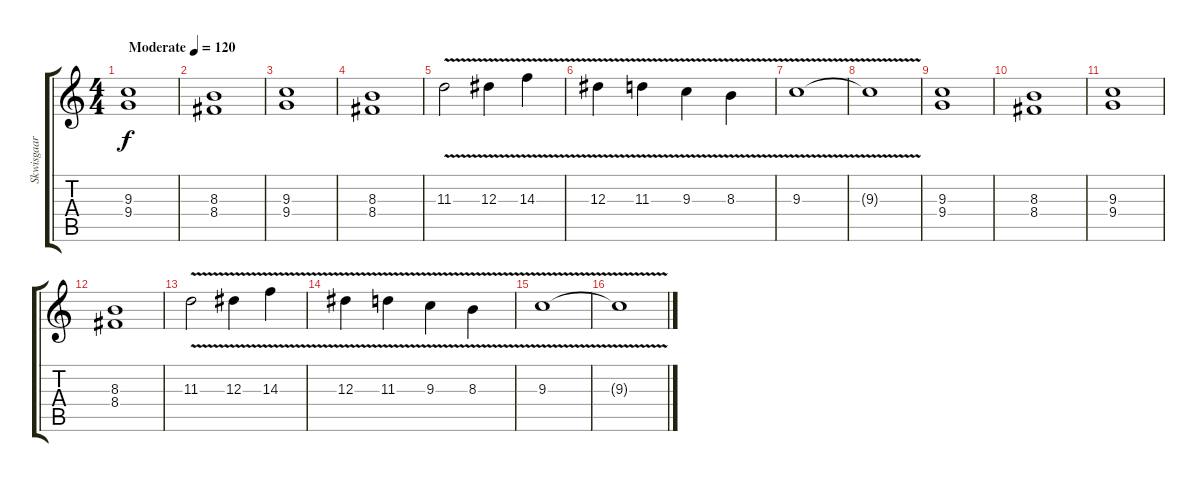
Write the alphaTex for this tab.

\track ("Skwisgaar Skwigelf" "Skwisgaar ") {instrument overdrivenguitar}
\staff {score tabs}
\tuning (C4 G3 Eb3 Bb2 F2 C2) {hide}
\ts (4 4)
\tempo (120 "Moderate")
\clef g2
\ks c
(9.3 9.4).1{dy f instrument overdrivenguitar} |
(8.3 8.4).1 |
(9.3 9.4).1 |
(8.3 8.4).1 |
11.3{v}.2 12.3{v}.4 14.3{v}.4 |
12.3{v}.4 11.3{v}.4 9.3{v}.4 8.3{v}.4 |
9.3{v}.1 |
9.3{t}.1 |
(9.3 9.4).1 |
(8.3 8.4).1 |
(9.3 9.4).1 |
(8.3 8.4).1 |
11.3{v}.2 12.3{v}.4 14.3{v}.4 |
12.3{v}.4 11.3{v}.4 9.3{v}.4 8.3{v}.4 |
9.3{v}.1 |
9.3{t}.1
